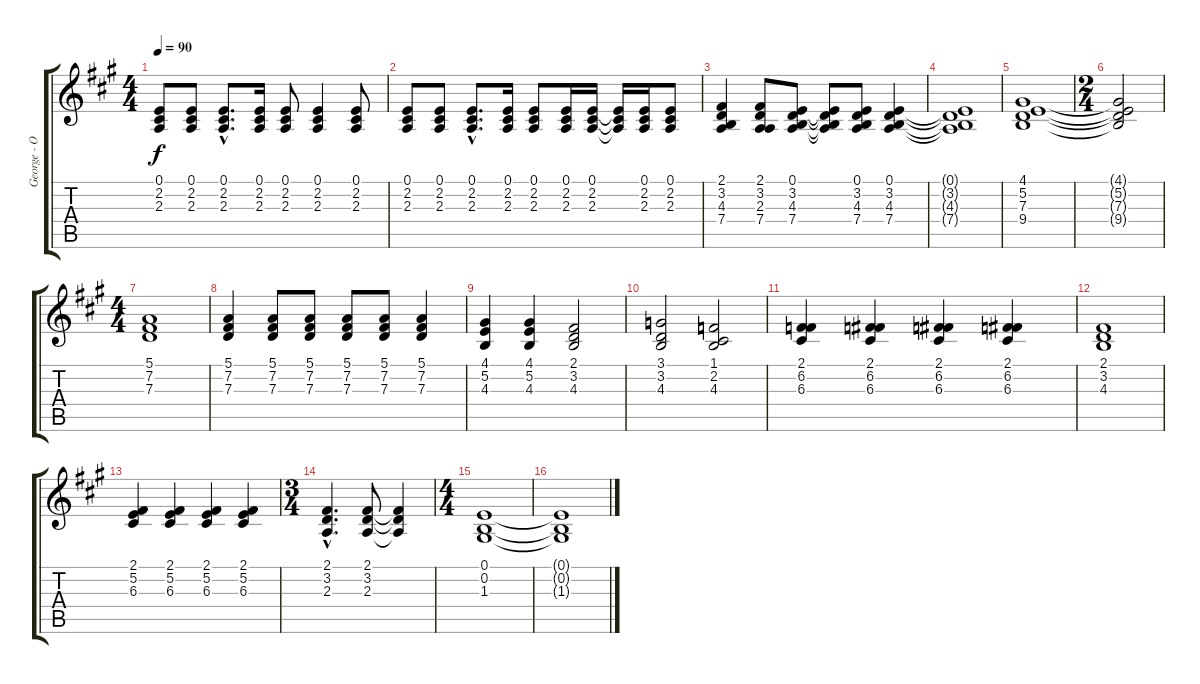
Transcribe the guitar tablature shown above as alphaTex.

\track ("George - Organ Treble" "George - O") {instrument drawbarorgan}
\staff {score tabs}
\tuning (E4 B3 G3 D3 A2 E2) {hide}
\ts (4 4)
\tempo 90
\clef g2
\ks a
(0.1 2.2 2.3).8{dy f} (0.1 2.2 2.3).8 (0.1{hac} 2.2{hac} 2.3{hac}).8{d} (0.1 2.2 2.3).16 (0.1 2.2 2.3).8 (0.1 2.2 2.3).4 (0.1 2.2 2.3).8 |
(0.1 2.2 2.3).8 (0.1 2.2 2.3).8 (0.1{hac} 2.2{hac} 2.3{hac}).8{d} (0.1 2.2 2.3).16 (0.1 2.2 2.3).8 (0.1 2.2 2.3).16 (0.1 2.2 2.3).16 (0.1{t} 2.2{t} 2.3{t}).16 (0.1 2.2 2.3).16 (0.1 2.2 2.3).8 |
(2.1 3.2 4.3 7.4).4 (2.1 3.2 2.3 7.4).8 (0.1 3.2 4.3 7.4).8 (0.1{t} 3.2{t} 4.3{t} 7.4{t}).8 (0.1 3.2 4.3 7.4).8 (0.1 3.2 4.3 7.4).4 |
(0.1{t} 3.2{t} 4.3{t} 7.4{t}).1 |
(4.1 5.2 7.3 9.4).1 |
\ts (2 4)
(4.1{t} 5.2{t} 7.3{t} 9.4{t}).2 |
\ts (4 4)
(5.1 7.2 7.3).1 |
(5.1 7.2 7.3).4 (5.1 7.2 7.3).8 (5.1 7.2 7.3).8 (5.1 7.2 7.3).8 (5.1 7.2 7.3).8 (5.1 7.2 7.3).4 |
(4.1 5.2 4.3).4 (4.1 5.2 4.3).4 (2.1 3.2 4.3).2 |
(3.1 3.2 4.3).2 (1.1 2.2 4.3).2 |
(2.1 6.2 6.3).4 (2.1 6.2 6.3).4 (2.1 6.2 6.3).4 (2.1 6.2 6.3).4 |
(2.1 3.2 4.3).1 |
(2.1 5.2 6.3).4 (2.1 5.2 6.3).4 (2.1 5.2 6.3).4 (2.1 5.2 6.3).4 |
\ts (3 4)
(2.1{hac} 3.2{hac} 2.3{hac}).4{d} (2.1 3.2 2.3).8 (2.1{t} 3.2{t} 2.3{t}).4 |
\ts (4 4)
(0.1 0.2 1.3).1 |
(0.1{t} 0.2{t} 1.3{t}).1
